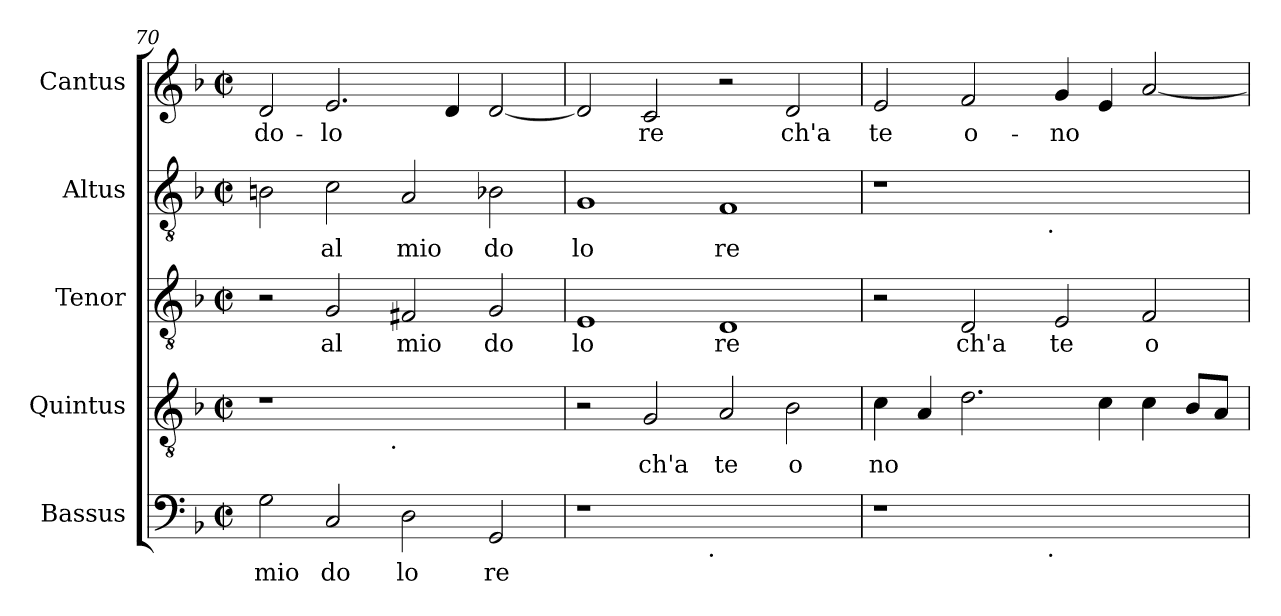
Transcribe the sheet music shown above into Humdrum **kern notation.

**kern	**text	**kern	**text	**kern	**text	**kern	**text	**kern	**text
*part5	*part5	*part4	*part4	*part3	*part3	*part2	*part2	*part1	*part1
*staff5	*staff5	*staff4	*staff4	*staff3	*staff3	*staff2	*staff2	*staff1	*staff1
*I"Bassus	*	*I"Quintus	*	*I"Tenor	*	*I"Altus	*	*I"Cantus	*
!!LO:LB:g=z
*clefF4	*	*clefGv2	*	*clefGv2	*	*clefGv2	*	*clefG2	*
*k[b-]	*	*k[b-]	*	*k[b-]	*	*k[b-]	*	*k[b-]	*
*F:	*	*F:	*	*F:	*	*F:	*	*F:	*
*M2/2	*	*M2/2	*	*M2/2	*	*M2/2	*	*M2/2	*
*met(c|)	*	*met(c|)	*	*met(c|)	*	*met(c|)	*	*met(c|)	*
=70	=70	=70	=70	=70	=70	=70	=70	=70	=70
!	!LO:LY:b	!	!	!	!	!	!LO:LY:b:cj	!	!LO:LY:b:cj
*	*	*^	*	*	*	*	*	*	*
2G\	mio	1r	2ryy	.	2r	.	2Bn\	.	2d/	do-
!	!LO:LY:b	!	!	!	!	!LO:LY:b	!	!LO:LY:b:cj	!	!LO:LY:b:cj
2C/	do	.	4...ryy	.	2G/	al	2c\	al	2.e/	-lo-
!	!	!	!LO:TX:b:t=.	!	!	!	!	!	!	!
.	.	.	1ryy	.	.	.	.	.	.	.
!	!LO:LY:b	!	!	!	!	!LO:LY:b	!	!LO:LY:b:cj	!	!
2D\	lo	1ryy	.	.	2F#X/	mio	2A/	mio	.	.
!	!	!	!	!	!	!	!	!	!	!LO:LY:b:cj
.	.	.	.	.	.	.	.	.	4d/	--
!	!LO:LY:b	!	!	!	!	!LO:LY:b	!	!LO:LY:b:cj	!	!LO:LY:b:cj
2GG/	re	.	.	.	2G/	do	2B-X\	do	[<2d/	--
.	.	.	32ryy	.	.	.	.	.	.	.
=71	=71	=71	=71	=71	=71	=71	=71	=71	=71	=71
!	!	!	!	!	!	!LO:LY:b	!	!LO:LY:b:cj	!	!LO:LY:b:cj
*^	*	*v	*v	*	*	*	*	*	*	*
1r	2ryy	.	2r	.	1E	lo	1G	lo	2d/]	--
!	!	!	!	!LO:LY:b	!	!	!	!	!	!LO:LY:b:cj
.	4...ryy	.	2G/	ch'a	.	.	.	.	2c/	-re
!	!LO:TX:b:t=.	!	!	!	!	!	!	!	!	!
.	1ryy	.	.	.	.	.	.	.	.	.
!	!	!	!	!LO:LY:b	!	!LO:LY:b	!	!LO:LY:b:cj	!	!
1ryy	.	.	2A/	te	1D	re	1F	re	2r	.
!	!	!	!	!LO:LY:b	!	!	!	!	!	!LO:LY:b:cj
.	.	.	2B-\	o	.	.	.	.	2d/	ch'a
.	32ryy	.	.	.	.	.	.	.	.	.
=72	=72	=72	=72	=72	=72	=72	=72	=72	=72	=72
!	!	!	!	!LO:LY:b	!	!	!	!	!	!LO:LY:b:cj
*	*	*	*	*	*	*	*^	*	*	*
1r	2ryy	.	4c\	no	2r	.	1r	2ryy	.	2e/	te
!	!	!	!	!LO:LY:b	!	!	!	!	!	!	!
.	.	.	4A/	.	.	.	.	.	.	.	.
!	!	!	!	!LO:LY:b	!	!LO:LY:b	!	!	!	!	!LO:LY:b:cj
.	4ryy	.	2.d\	.	2D/	ch'a	.	4ryy	.	2f/	o-
.	8...ryy	.	.	.	.	.	.	8...ryy	.	.	.
!	!	!	!	!	!	!	!	!LO:TX:b:t=.	!	!	!
!	!LO:TX:b:t=.	!	!	!	!	!	!	!	!	!	!
.	1ryy	.	.	.	.	.	.	1ryy	.	.	.
!	!	!	!	!	!	!LO:LY:b	!	!	!	!	!LO:LY:b:cj
1ryy	.	.	.	.	2E/	te	1ryy	.	.	4g/	-no-
!	!	!	!	!LO:LY:b	!	!	!	!	!	!	!LO:LY:b:cj
.	.	.	4c\	.	.	.	.	.	.	4e/	--
!	!	!	!	!LO:LY:b	!	!LO:LY:b	!	!	!	!	!LO:LY:b:cj
.	.	.	4c\	.	2F/	o	.	.	.	[<2a/	--
!	!	!	!	!LO:LY:b	!	!	!	!	!	!	!
.	.	.	8B-/L	.	.	.	.	.	.	.	.
!	!	!	!	!LO:LY:b	!	!	!	!	!	!	!
.	.	.	8A/J	.	.	.	.	.	.	.	.
.	64ryy	.	.	.	.	.	.	64ryy	.	.	.
*v	*v	*	*	*	*	*	*v	*v	*	*	*
=	=	=	=	=	=	=	=	=	=
*-	*-	*-	*-	*-	*-	*-	*-	*-	*-
